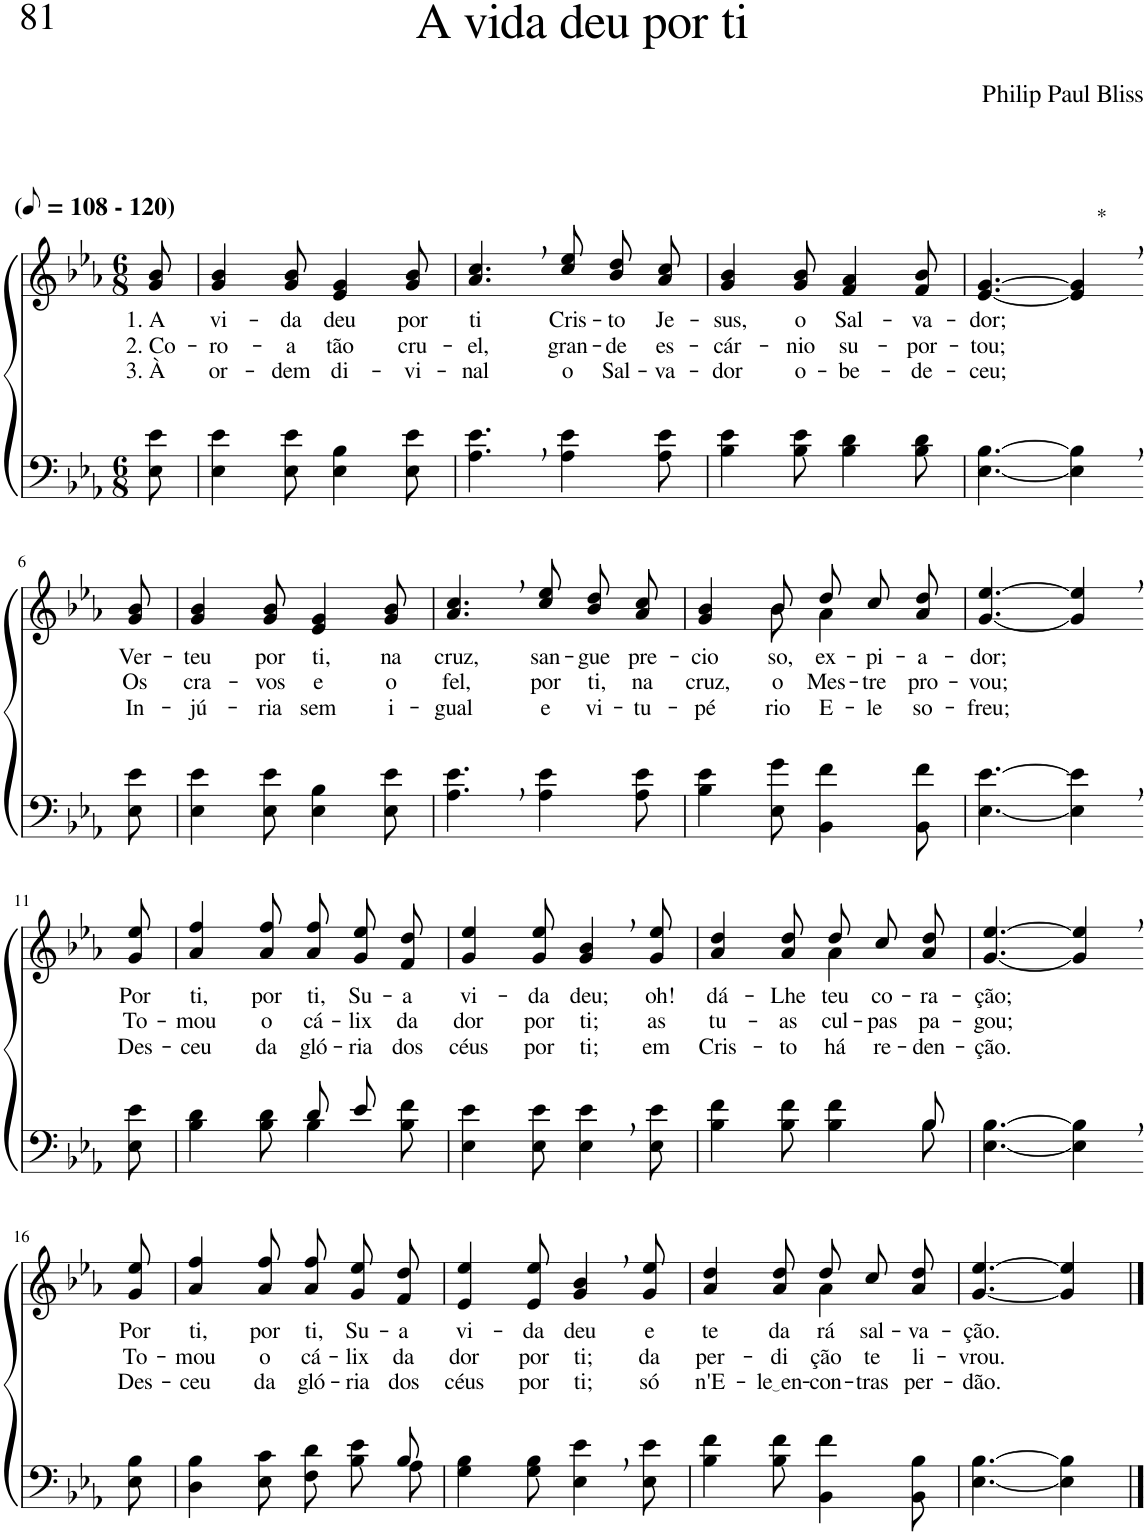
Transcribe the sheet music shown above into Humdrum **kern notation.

**kern	**kern	**text	**text	**text
*part2	*part1	*part1	*part1	*part1
*staff2	*staff1	*staff1	*staff1	*staff1
*I"Parte III e IV	*I"Parte I e II	*	*	*
*clefF4	*clefG2	*	*	*
*Trd2c3	*Trd2c3	*	*	*
*k[b-e-a-]	*k[b-e-a-]	*	*	*
*M6/8	*M6/8	*	*	*
*MM54	*MM54	*	*	*
=1	=1	=1	=1	=1
!	!LO:TX:a:B:t=(	!	!	!
!	!LO:TX:a:B:t=- 120)	!	!	!
!	!	!LO:LY:b	!LO:LY:b	!LO:LY:b
8E-\ 8e-\	8g/ 8b-/	1. A	2. Co-	3. À
=2	=2	=2	=2	=2
!	!	!LO:LY:b	!LO:LY:b	!LO:LY:b
4E-\ 4e-\	4g/ 4b-/	vi-	-ro-	or-
!	!	!LO:LY:b	!LO:LY:b	!LO:LY:b
8E-\ 8e-\	8g/ 8b-/	-da	-a	-dem
!	!	!LO:LY:b	!LO:LY:b	!LO:LY:b
4E-\ 4B-\	4e-/ 4g/	deu	tão	di-
!	!	!LO:LY:b	!LO:LY:b	!LO:LY:b
8E-\ 8e-\	8g/ 8b-/	por	cru-	-vi-
=3	=3	=3	=3	=3
!	!	!LO:LY:b	!LO:LY:b	!LO:LY:b
4.A-\, 4.e-\,	4.a-/, 4.cc/,	ti	-el,	-nal
!	!	!LO:LY:b	!LO:LY:b	!LO:LY:b
4A-\ 4e-\	8cc\ 8ee-\L	Cris-	gran-	o
!	!	!LO:LY:b	!LO:LY:b	!LO:LY:b
.	8b-\ 8dd\	-to	-de	Sal-
!	!	!LO:LY:b	!LO:LY:b	!LO:LY:b
8A-\ 8e-\	8a-\ 8cc\J	Je-	es-	-va-
=4	=4	=4	=4	=4
!	!	!LO:LY:b	!LO:LY:b	!LO:LY:b
4B-\ 4e-\	4g/ 4b-/	-sus,	-cár-	-dor
!	!	!LO:LY:b	!LO:LY:b	!LO:LY:b
8B-\ 8e-\	8g/ 8b-/	o	-nio	o-
!	!	!LO:LY:b	!LO:LY:b	!LO:LY:b
4B-\ 4d\	4f/ 4a-/	Sal-	su-	-be-
!	!	!LO:LY:b	!LO:LY:b	!LO:LY:b
8B-\ 8d\	8f/ 8b-/	-va-	-por-	-de-
=5	=5	=5	=5	=5
!	!	!LO:LY:b	!LO:LY:b	!LO:LY:b
[4.E-\ [4.B-\	[4.e-/ [4.g/	-dor;	-tou;	-ceu;
!	!LO:TX:a:t=*	!	!	!
4E-\], 4B-\],	4e-/], 4g/],	.	.	.
!!LO:LB:g=z
=6-	=6-	=6-	=6-	=6-
!	!	!LO:LY:b	!LO:LY:b	!LO:LY:b
8E-\ 8e-\	8g/ 8b-/	-Ver-	-Os	In-
=7	=7	=7	=7	=7
!	!	!LO:LY:b	!LO:LY:b	!LO:LY:b
4E-\ 4e-\	4g/ 4b-/	-teu	cra-	-jú-
!	!	!LO:LY:b	!LO:LY:b	!LO:LY:b
8E-\ 8e-\	8g/ 8b-/	por	-vos	-ria
!	!	!LO:LY:b	!LO:LY:b	!LO:LY:b
4E-\ 4B-\	4e-/ 4g/	ti,	e	sem
!	!	!LO:LY:b	!LO:LY:b	!LO:LY:b
8E-\ 8e-\	8g/ 8b-/	na	o	i-
=8	=8	=8	=8	=8
!	!	!LO:LY:b	!LO:LY:b	!LO:LY:b
4.A-\, 4.e-\,	4.a-/, 4.cc/,	cruz,	fel,	-gual
!	!	!LO:LY:b	!LO:LY:b	!LO:LY:b
4A-\ 4e-\	8cc\ 8ee-\L	san-	por	e
!	!	!LO:LY:b	!LO:LY:b	!LO:LY:b
.	8b-\ 8dd\	-gue	ti,	vi-
!	!	!LO:LY:b	!LO:LY:b	!LO:LY:b
8A-\ 8e-\	8a-\ 8cc\J	pre-	na	-tu-
=9	=9	=9	=9	=9
!	!	!LO:LY:b	!LO:LY:b	!LO:LY:b
*	*^	*	*	*
4B-\ 4e-\	4g/ 4b-/	4ryy	-cio-	cruz,	-pé-
!	!	!	!LO:LY:b	!LO:LY:b	!LO:LY:b
8E-\ 8g\	8b-/	8b-\	-so,	o	-rio
!	!	!	!LO:LY:b	!LO:LY:b	!LO:LY:b
4BB-\ 4f\	8dd\L	4a-\	ex-	Mes-	E-
!	!	!	!LO:LY:b	!LO:LY:b	!LO:LY:b
.	8cc\	.	-pi-	-tre	-le
!	!	!	!LO:LY:b	!LO:LY:b	!LO:LY:b
8BB-\ 8f\	8a-\ 8dd\J	8ryy	-a-	pro-	so-
=10	=10	=10	=10	=10	=10
!	!	!	!LO:LY:b	!LO:LY:b	!LO:LY:b
*	*v	*v	*	*	*
[4.E-\ [4.e-\	[4.g/ [4.ee-/	-dor;	-vou;	-freu;
4E-\], 4e-\],	4g/], 4ee-/],	.	.	.
!!LO:LB:g=z
=11-	=11-	=11-	=11-	=11-
!	!	!LO:LY:b	!LO:LY:b	!LO:LY:b
8E-\ 8e-\	8g/ 8ee-/	Por	To-	Des-
=12	=12	=12	=12	=12
*^	*	*	*	*
!	!	!	!LO:LY:b	!LO:LY:b	!LO:LY:b
4B-\ 4d\	4.ryy	4a-/ 4ff/	ti,	-mou	-ceu
!	!	!	!LO:LY:b	!LO:LY:b	!LO:LY:b
8B-\ 8d\	.	8a-/ 8ff/	por	o	da
!	!	!	!LO:LY:b	!LO:LY:b	!LO:LY:b
8d\L	4B-\	8a-\ 8ff\L	ti,	cá-	gló-
!	!	!	!LO:LY:b	!LO:LY:b	!LO:LY:b
8e-\	.	8g\ 8ee-\	Su-	-lix	-ria
!	!	!	!LO:LY:b	!LO:LY:b	!LO:LY:b
8B-\ 8f\J	8ryy	8f\ 8dd\J	-a	da	dos
=13	=13	=13	=13	=13	=13
!	!	!	!LO:LY:b	!LO:LY:b	!LO:LY:b
*v	*v	*	*	*	*
4E-\ 4e-\	4g/ 4ee-/	vi-	dor	céus
!	!	!LO:LY:b	!LO:LY:b	!LO:LY:b
8E-\ 8e-\	8g/ 8ee-/	-da	por	por
!	!	!LO:LY:b	!LO:LY:b	!LO:LY:b
4E-\, 4e-\,	4g/, 4b-/,	deu;	ti;	ti;
!	!	!LO:LY:b	!LO:LY:b	!LO:LY:b
8E-\ 8e-\	8g/ 8ee-/	oh!	as	em
=14	=14	=14	=14	=14
*^	*	*	*	*
!	!	!	!LO:LY:b	!LO:LY:b	!LO:LY:b
*	*	*^	*	*	*
4B-\ 4f\	8ryy	4a-/ 4dd/	4.ryy	dá-	tu-	Cris-
!	!	!	!	!LO:LY:b	!LO:LY:b	!LO:LY:b
*v	*v	*	*	*	*	*
8B-\ 8f\	8a-/ 8dd/	.	-Lhe	-as	-to
!	!	!	!LO:LY:b	!LO:LY:b	!LO:LY:b
4B-\ 4f\	8dd\L	4a-\	teu	cul-	há
!	!	!	!LO:LY:b	!LO:LY:b	!LO:LY:b
.	8cc\	.	co-	-pas	re-
*^	*	*	*	*	*
!	!	!	!	!LO:LY:b	!LO:LY:b	!LO:LY:b
8B-\	8B-/	8a-\ 8dd\J	8ryy	-ra-	pa-	-den-
=15	=15	=15	=15	=15	=15	=15
!	!	!	!	!LO:LY:b	!LO:LY:b	!LO:LY:b
*v	*v	*	*	*	*	*
*	*v	*v	*	*	*
[4.E-\ [4.B-\	[4.g/ [4.ee-/	-ção;	-gou;	-ção.
4E-\], 4B-\],	4g/], 4ee-/],	.	.	.
!!LO:LB:g=z
=16-	=16-	=16-	=16-	=16-
!	!	!LO:LY:b	!LO:LY:b	!LO:LY:b
8E-\ 8B-\	8g/ 8ee-/	Por	-To-	Des-
=17	=17	=17	=17	=17
*^	*	*	*	*
!	!	!	!LO:LY:b	!LO:LY:b	!LO:LY:b
2ryy	4D\ 4B-\	4a-/ 4ff/	ti,	-mou	-ceu
!	!	!	!LO:LY:b	!LO:LY:b	!LO:LY:b
.	8E-\ 8c\	8a-/ 8ff/	por	o	da
!	!	!	!LO:LY:b	!LO:LY:b	!LO:LY:b
.	8F\ 8d\L	8a-\ 8ff\L	ti,	cá-	gló-
!	!	!	!LO:LY:b	!LO:LY:b	!LO:LY:b
8ryy	8B-\ 8e-\	8g\ 8ee-\	Su-	-lix	-ria
!	!	!	!LO:LY:b	!LO:LY:b	!LO:LY:b
8B-/	8A-\J	8f\ 8dd\J	-a	da	dos
=18	=18	=18	=18	=18	=18
!	!	!	!LO:LY:b	!LO:LY:b	!LO:LY:b
*v	*v	*	*	*	*
4G\ 4B-\	4e-/ 4ee-/	vi-	dor	céus
!	!	!LO:LY:b	!LO:LY:b	!LO:LY:b
8G\ 8B-\	8e-/ 8ee-/	-da	por	por
!	!	!LO:LY:b	!LO:LY:b	!LO:LY:b
4E-\, 4e-\,	4g/, 4b-/,	deu	ti;	ti;
!	!	!LO:LY:b	!LO:LY:b	!LO:LY:b
8E-\ 8e-\	8g/ 8ee-/	e	da	só
=19	=19	=19	=19	=19
!	!	!LO:LY:b	!LO:LY:b	!LO:LY:b
*	*^	*	*	*
4B-\ 4f\	4a-/ 4dd/	4.ryy	te	per-	n'E-
!	!	!	!LO:LY:b	!LO:LY:b	!LO:LY:b
8B-\ 8f\	8a-/ 8dd/	.	da-	-di-	le en
!	!	!	!	!	!LO:LY:b
!	!	!	!LO:LY:b	!LO:LY:b	!
4BB-\ 4f\	8dd\L	4a-\	-rá	-ção	-con-
!	!	!	!LO:LY:b	!LO:LY:b	!LO:LY:b
.	8cc\	.	sal-	te	-tras
!	!	!	!LO:LY:b	!LO:LY:b	!LO:LY:b
8BB-\ 8B-\	8a-\ 8dd\J	8ryy	-va-	li-	per-
=20	=20	=20	=20	=20	=20
!	!	!	!LO:LY:b	!LO:LY:b	!LO:LY:b
*	*v	*v	*	*	*
[4.E-\ [4.B-\	[4.g/ [4.ee-/	-ção.	-vrou.	-dão.
4E-\] 4B-\]	4g/] 4ee-/]	.	.	.
==	==	==	==	==
*-	*-	*-	*-	*-
